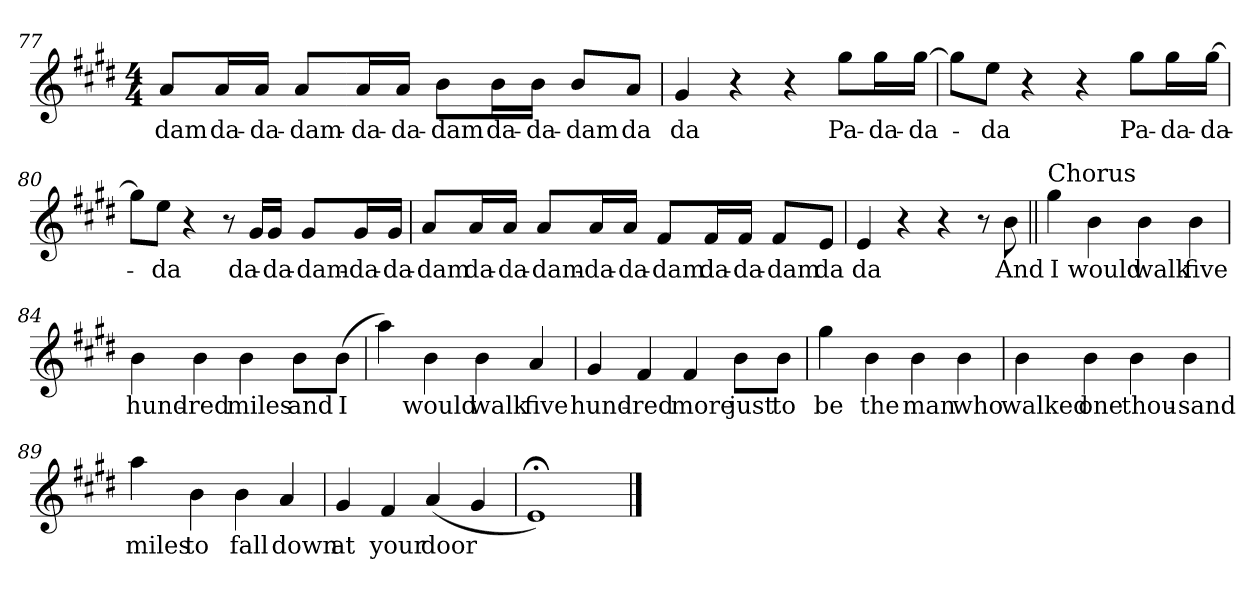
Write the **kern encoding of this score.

**kern	**text
*part1	*part1
*staff1	*staff1
*clefG2	*
*k[f#c#g#d#]	*
*E:	*
*M4/4	*
=77	=77
!	!LO:LY:b
8aL	-dam
!	!LO:LY:b
16aL	da-
!	!LO:LY:b
16aJJ	-da-
!	!LO:LY:b
8aL	-dam-
!	!LO:LY:b
16aL	-da-
!	!LO:LY:b
16aJJ	-da-
!	!LO:LY:b
8bL	-dam
!	!LO:LY:b
16bL	da-
!	!LO:LY:b
16bJJ	-da-
!	!LO:LY:b
8bL	-dam
!	!LO:LY:b
8aJ	da
=78	=78
!	!LO:LY:b
4g#	da
4r	.
4r	.
!	!LO:LY:b
8gg#L	Pa-
!	!LO:LY:b
16gg#L	-da-
!	!LO:LY:b
[16gg#JJ	-da-
!!LO:LB:g=z
=79	=79
8gg#L]	.
!	!LO:LY:b
8eeJ	-da
4r	.
4r	.
!	!LO:LY:b
8gg#L	Pa-
!	!LO:LY:b
16gg#L	-da-
!	!LO:LY:b
[16gg#JJ	-da-
=80	=80
8gg#L]	.
!	!LO:LY:b
8eeJ	-da
4r	.
8r	.
!	!LO:LY:b
16g#LL	da-
!	!LO:LY:b
16g#JJ	-da-
!	!LO:LY:b
8g#L	-dam-
!	!LO:LY:b
16g#L	-da-
!	!LO:LY:b
16g#JJ	-da-
=81	=81
!	!LO:LY:b
8aL	-dam
!	!LO:LY:b
16aL	da-
!	!LO:LY:b
16aJJ	-da-
!	!LO:LY:b
8aL	-dam-
!	!LO:LY:b
16aL	-da-
!	!LO:LY:b
16aJJ	-da-
!	!LO:LY:b
8f#L	-dam
!	!LO:LY:b
16f#L	da-
!	!LO:LY:b
16f#JJ	-da-
!	!LO:LY:b
8f#L	-dam
!	!LO:LY:b
8eJ	da
=82	=82
!	!LO:LY:b
4e	da
4r	.
4r	.
8r	.
!	!LO:LY:b
8b	And
!!LO:LB:g=z
=83||	=83||
!LO:TX:a:t=Chorus	!
!	!LO:LY:b
4gg#	I
!	!LO:LY:b
4b	would
!	!LO:LY:b
4b	walk
!	!LO:LY:b
4b	five
=84	=84
!	!LO:LY:b
4b	hund-
!	!LO:LY:b
4b	-red
!	!LO:LY:b
4b	miles
!	!LO:LY:b
8bL	and
!	!LO:LY:b
(8bJ	I
=85	=85
4aa)	.
!	!LO:LY:b
4b	would
!	!LO:LY:b
4b	walk
!	!LO:LY:b
4a	five
=86	=86
!	!LO:LY:b
4g#	hund-
!	!LO:LY:b
4f#	-red
!	!LO:LY:b
4f#	more
!	!LO:LY:b
8bL	just
!	!LO:LY:b
8bJ	to
!!LO:LB:g=z
=87	=87
!	!LO:LY:b
4gg#	be
!	!LO:LY:b
4b	the
!	!LO:LY:b
4b	man
!	!LO:LY:b
4b	who
=88	=88
!	!LO:LY:b
4b	walked
!	!LO:LY:b
4b	one
!	!LO:LY:b
4b	thou-
!	!LO:LY:b
4b	-sand
=89	=89
!	!LO:LY:b
4aa	miles
!	!LO:LY:b
4b	to
!	!LO:LY:b
4b	fall
!	!LO:LY:b
4a	down
=90	=90
!	!LO:LY:b
4g#	at
!	!LO:LY:b
4f#	your
!	!LO:LY:b
(4a	door
4g#	.
=91	=91
1e;)	.
==	==
*-	*-
